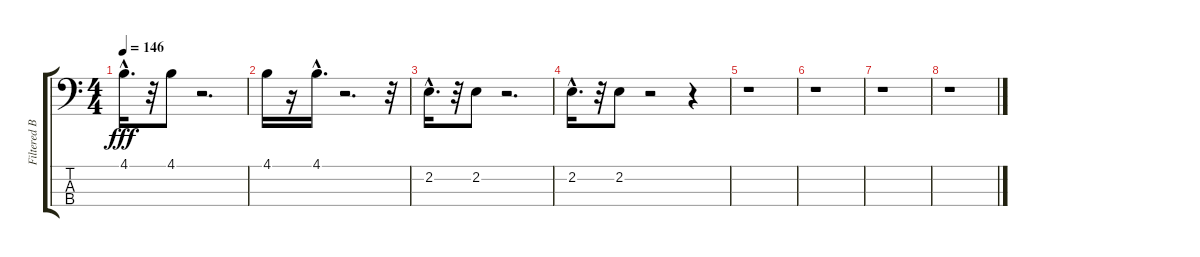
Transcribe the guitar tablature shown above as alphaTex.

\track ("Filtered Bass" "Filtered B") {instrument synthbass1}
\staff {score tabs}
\tuning (G2 D2 A1 E1) {hide}
\ts (4 4)
\tempo 146
\clef f4
\ks c
4.1{hac}.16{d dy fff} r.32 4.1.8 r.2{d} |
4.1.16 r.16 4.1{hac}.16{d} r.2{d} r.32 |
2.2{hac}.16{d} r.32 2.2.8 r.2{d} |
2.2{hac}.16{d} r.32 2.2.8 r.2 r.4 |
r.1 |
r.1 |
r.1 |
r.1
